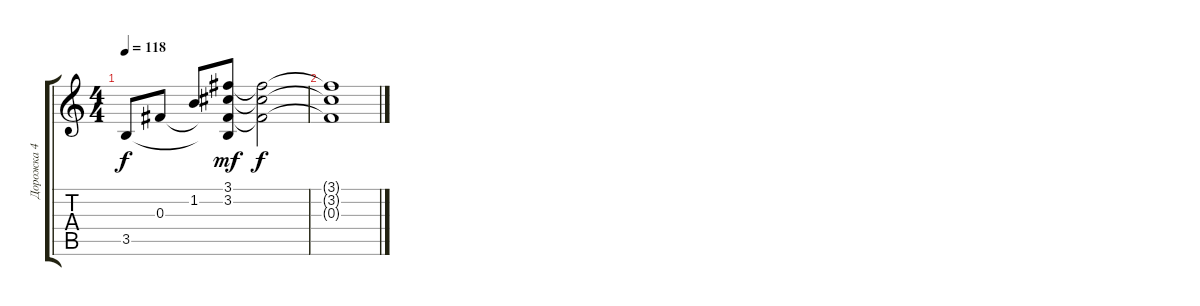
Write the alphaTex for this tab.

\track ("Дорожка 4" "Дорожка 4") {instrument electricguitarclean}
\staff {score tabs}
\tuning (Eb4 Bb3 Gb3 Db3 Ab2 Eb2) {hide}
\ts (4 4)
\tempo 118
\clef g2
\ks c
3.5.8{dy f} 0.3.8 1.2.8 (3.1 3.2 0.3{t} 3.5{t}).8{dy mf} (3.1{t} 3.2{t} 0.3{t}).2{dy f} |
(3.1{t} 3.2{t} 0.3{t}).1
